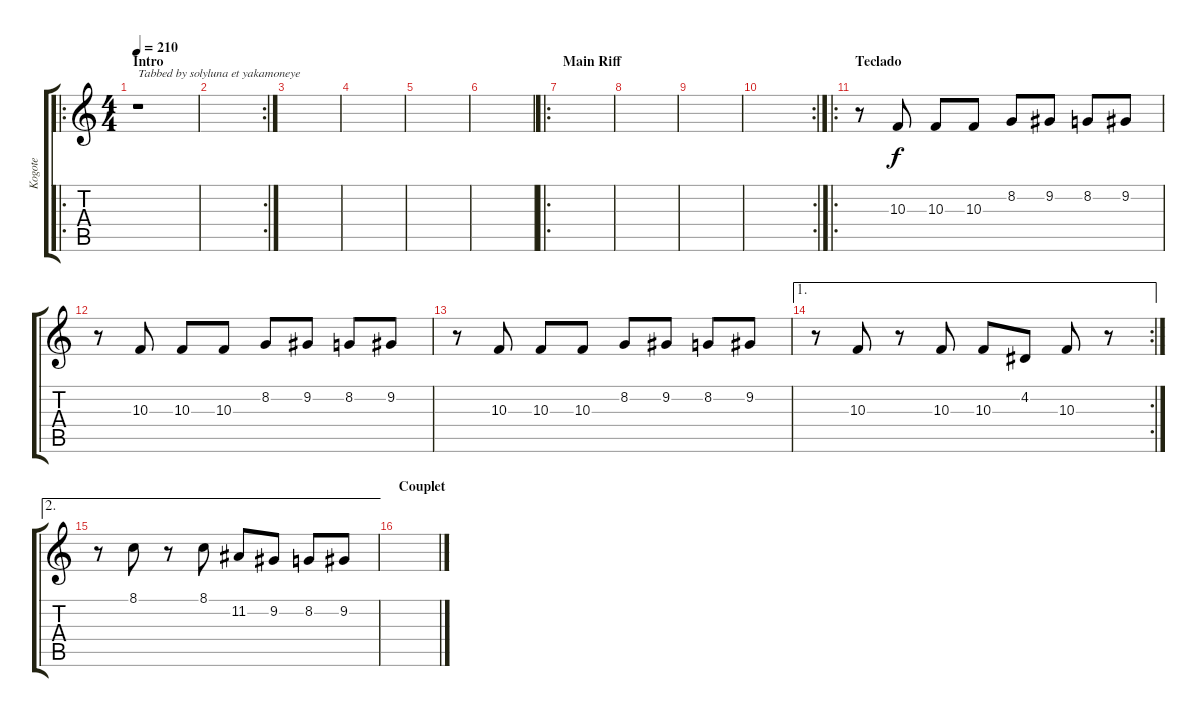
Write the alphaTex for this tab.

\track ("Kogote" "Kogote") {instrument brasssection}
\staff {score tabs}
\tuning (E4 B3 G3 D3 A2 E2) {hide}
\ro
\ts (4 4)
\section ("" "Intro")
\tempo 210
\clef g2
\ks c
r.1{txt "Tabbed by solyluna et yakamoneye" dy f instrument brasssection} |
\rc 2
|
|
|
|
|
\ro
\section ("" "Main Riff")
|
|
|
\rc 2
|
\ro
\section ("" "Teclado")
r.8 10.3.8 10.3.8 10.3.8 8.2.8 9.2.8 8.2.8 9.2.8 |
r.8 10.3.8 10.3.8 10.3.8 8.2.8 9.2.8 8.2.8 9.2.8 |
r.8 10.3.8 10.3.8 10.3.8 8.2.8 9.2.8 8.2.8 9.2.8 |
\ae 1
\rc 2
r.8 10.3.8 r.8 10.3.8 10.3.8 4.2.8 10.3.8 r.8 |
\ae 2
r.8 8.1.8 r.8 8.1.8 11.2.8 9.2.8 8.2.8 9.2.8 |
\section ("" "Couplet")
